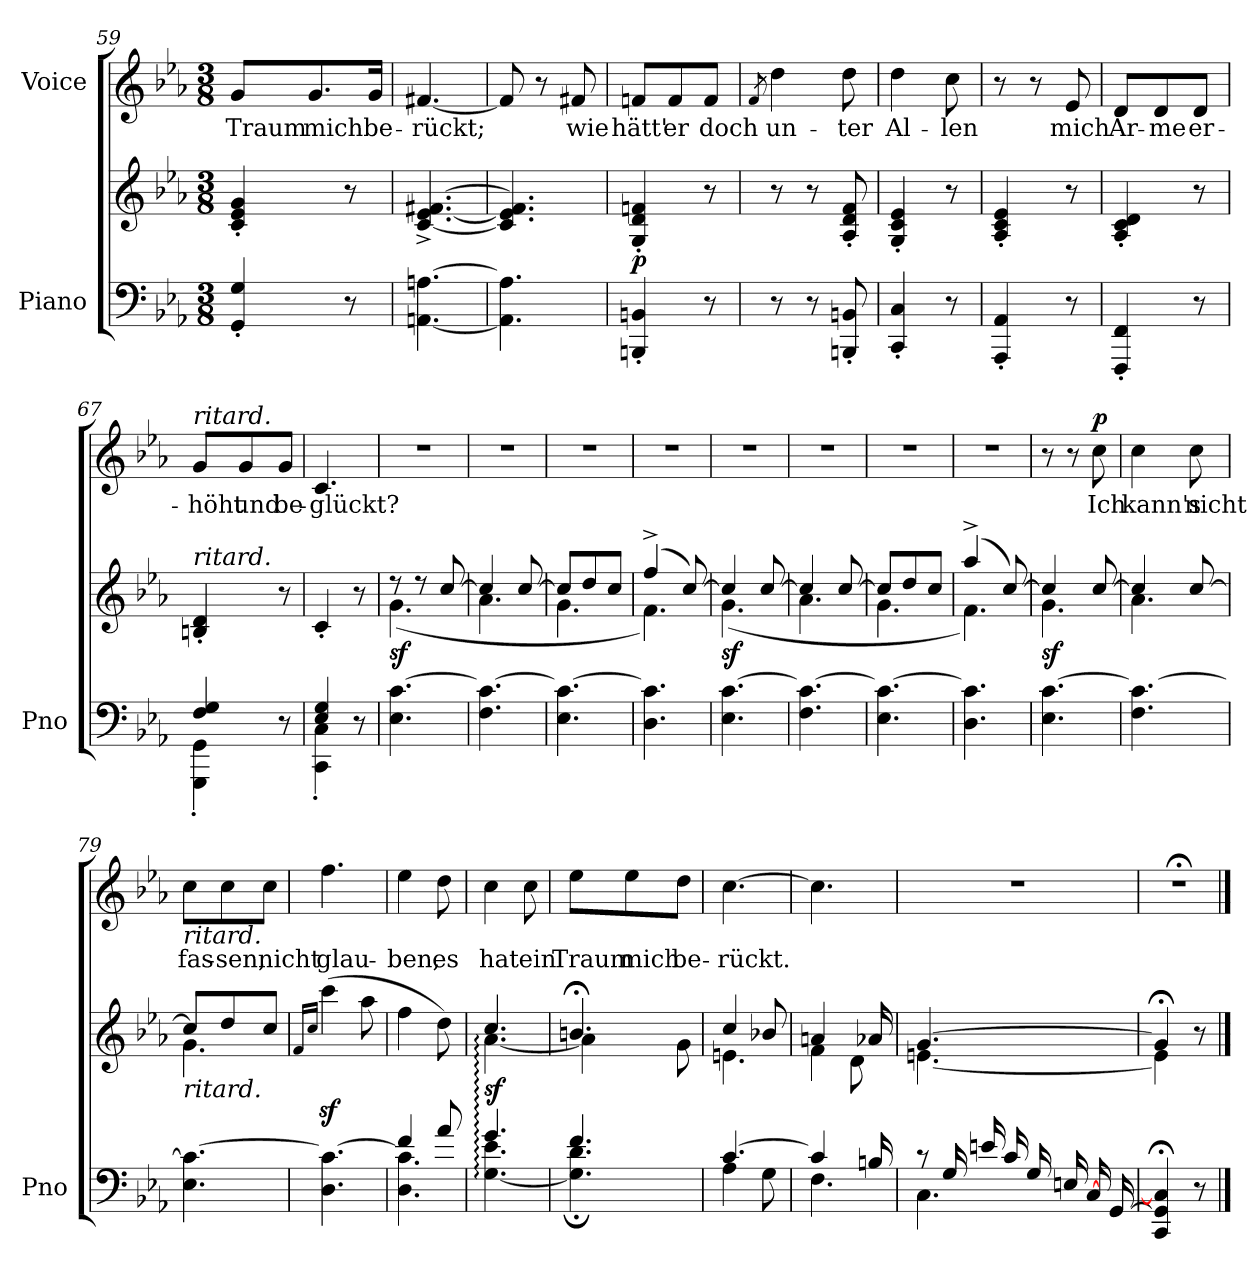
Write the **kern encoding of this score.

**kern	**kern	**dynam	**kern	**text	**dynam
*part2	*part2	*part2	*part1	*part1	*part1
*staff3	*staff2	*staff2/3	*staff1	*staff1	*staff1
*I"Piano	*	*	*I"Voice	*	*
*I'Pno	*	*	*	*	*
*clefF4	*clefG2	*	*clefG2	*	*
*k[b-e-a-]	*k[b-e-a-]	*	*k[b-e-a-]	*	*
*M3/8	*M3/8	*	*M3/8	*	*
=59	=59	=59	=59	=59	=59
4GG/' 4G/'	4c/' 4e-/' 4g/'	.	8g/L	Traum	.
.	.	.	8.g/	mich	.
8r	8r	.	.	.	.
.	.	.	16g/Jk	be-	.
=60	=60	=60	=60	=60	=60
[4.AAn\ [4.An\	[4.c/^ [4.e-/^ [4.f#X/^	.	[4.f#X/	-rückt;	.
=61	=61	=61	=61	=61	=61
4.AA\] 4.A\]	4.c/] 4.e-/] 4.f#/]	.	8f#/]	.	.
.	.	.	8r	.	.
.	.	.	8f#X/	wie	.
=62	=62	=62	=62	=62	=62
!	!	!LO:DY:b	!	!	!
4BBBn/' 4BBn/'	4G/' 4d/' 4fn/'	p	8fn/L	hätt'	.
.	.	.	8f/	er	.
8r	8r	.	8f/J	doch	.
=63	=63	=63	=63	=63	=63
.	.	.	8qf/	.	.
8r	8r	.	4dd\	un-	.
8r	8r	.	.	.	.
8BBBn/' 8BBn/'	8A-/' 8d/' 8f/'	.	8dd\	-ter	.
=64	=64	=64	=64	=64	=64
4CC/' 4C/'	4G/' 4c/' 4e-/'	.	4dd\	Al-	.
8r	8r	.	8cc\	-len	.
=65	=65	=65	=65	=65	=65
4AAA-/' 4AA-/'	4A-/' 4c/' 4e-/'	.	8r	.	.
.	.	.	8r	.	.
8r	8r	.	8e-/	mich	.
=66	=66	=66	=66	=66	=66
4FFF/' 4FF/'	4A-/' 4c/' 4d/'	.	8d/L	Ar-	.
.	.	.	8d/	-me	.
8r	8r	.	8d/J	er-	.
=67	=67	=67	=67	=67	=67
*^	*	*	*	*	*
!	!	!	!	!LO:TX:a:i:t=ritard.	!	!
!	!	!LO:TX:i:t=ritard.	!	!	!	!
4F/ 4G/	4GGG\' 4GG\'	4Bn/'> 4d/'>	.	8g/L	-höht	.
.	.	.	.	8g/	und	.
8r	8ryy	8r	.	8g/J	be-	.
=68	=68	=68	=68	=68	=68	=68
4E-/ 4G/	4CC\' 4C\'	4c'>/	.	4.c/	-glückt?	.
8r	8ryy	8r	.	.	.	.
=69	=69	=69	=69	=69	=69	=69
*	*	*^	*	*	*	*
!	!	!	!	!LO:DY:b	!	!	!
*v	*v	*	*	*	*	*	*
4.E-\ [4.c\	8r	(4.g\	sf	4.r	.	.
.	8r	.	.	.	.	.
.	[8cc/	.	.	.	.	.
=70	=70	=70	=70	=70	=70	=70
4.F\ 4.c\_	4cc/]	4.a-\	.	4.r	.	.
.	[8cc/	.	.	.	.	.
=71	=71	=71	=71	=71	=71	=71
4.E-\ 4.c\_	8cc/L]	4.g\	.	4.r	.	.
.	8dd/	.	.	.	.	.
.	8cc/J	.	.	.	.	.
=72	=72	=72	=72	=72	=72	=72
4.D\ 4.c\]	(4ff^/	4.f\)	.	4.r	.	.
.	[8cc/)	.	.	.	.	.
=73	=73	=73	=73	=73	=73	=73
!	!	!	!LO:DY:b	!	!	!
4.E-\ [4.c\	4cc/]	(4.g\	sf	4.r	.	.
.	[8cc/	.	.	.	.	.
=74	=74	=74	=74	=74	=74	=74
4.F\ 4.c\_	4cc/]	4.a-\	.	4.r	.	.
.	[8cc/	.	.	.	.	.
=75	=75	=75	=75	=75	=75	=75
4.E-\ 4.c\_	8cc/L]	4.g\	.	4.r	.	.
.	8dd/	.	.	.	.	.
.	8cc/J	.	.	.	.	.
=76	=76	=76	=76	=76	=76	=76
4.D\ 4.c\]	(4aa-^/	4.f\)	.	4.r	.	.
.	[8cc/)	.	.	.	.	.
=77	=77	=77	=77	=77	=77	=77
!	!	!	!LO:DY:b	!	!	!
4.E-\ [4.c\	4cc/]	4.g\	sf	8r	.	.
.	.	.	.	8r	.	.
!	!	!	!	!	!	!LO:DY:b
.	[8cc/	.	.	8cc\	Ich	p
=78	=78	=78	=78	=78	=78	=78
4.F\ 4.c\_	4cc/]	4.a-\	.	4cc\	kann's	.
.	[8cc/	.	.	8cc\	nicht	.
=79	=79	=79	=79	=79	=79	=79
!	!	!	!	!LO:TX:b:i:t=ritard.	!	!
!	!LO:TX:b:i:t=ritard.	!	!	!	!	!
4.E-\ 4.c\_	8cc/L]	4.g\	.	8cc\L	fas-	.
.	8dd/	.	.	8cc\	-sen,	.
.	8cc/J	.	.	8cc\J	nicht	.
*	*v	*v	*	*	*	*
=80	=80	=80	=80	=80	=80
.	16qf/LL	.	.	.	.
.	16qcc/JJ	.	.	.	.
4.D\ 4.c\_	(4cccz<\	.	4.ff\	glau-	.
.	8aa-\	.	.	.	.
=81	=81	=81	=81	=81	=81
*^	*	*	*	*	*
4f/	4.D\ 4.c\]	4ff\	.	4ee-\	-ben,	.
8a-/	.	8dd\)	.	8dd\	es	.
=82	=82	=82	=82	=82	=82	=82
*	*	*^	*	*	*	*
!	!	!	!	!LO:DY:b	!	!	!
4.g::/	[4.G\:: 4.e-\::	4.cc:/	[4.a-::\	sf	4cc\	hat	.
.	.	.	.	.	8cc\	ein	.
=83	=83	=83	=83	=83	=83	=83	=83
4.f/	4.G\]; 4.d\;	4.bn;</	4a-\]	.	8ee-\L	Traum	.
.	.	.	.	.	8ee-\	mich	.
.	.	.	8g\	.	8dd\J	be-	.
=84	=84	=84	=84	=84	=84	=84	=84
[4.c/	4A-\	4cc/	4.en\	.	[4.cc\	-rückt.	.
.	8G\	8b-X/	.	.	.	.	.
=85	=85	=85	=85	=85	=85	=85	=85
4c/]	4.F\	4an/	4f\	.	4.cc\]	.	.
16ryy	.	16ryy	8d\	.	.	.	.
16Bn/	.	16a-X/	.	.	.	.	.
=86	=86	=86	=86	=86	=86	=86	=86
8r	4.C\	[4.g/	[4.en\	.	4.r	.	.
*Xtuplet	*	*	*	*	*	*	*
28G!/	.	.	.	.	.	.	.
28en!/	.	.	.	.	.	.	.
28c!/	.	.	.	.	.	.	.
28G!/	.	.	.	.	.	.	.
28En!/	.	.	.	.	.	.	.
[28C!/	.	.	.	.	.	.	.
[28GG!/	.	.	.	.	.	.	.
*v	*v	*	*	*	*	*	*
=87	=87	=87	=87	=87	=87	=87
4CC/;< 4GG/];< 4C/];<	4g;</]	4e\]	.	4.r;<	.	.
8r	8r	8ryy	.	.	.	.
*	*v	*v	*	*	*	*
==	==	==	==	==	==
*-	*-	*-	*-	*-	*-
